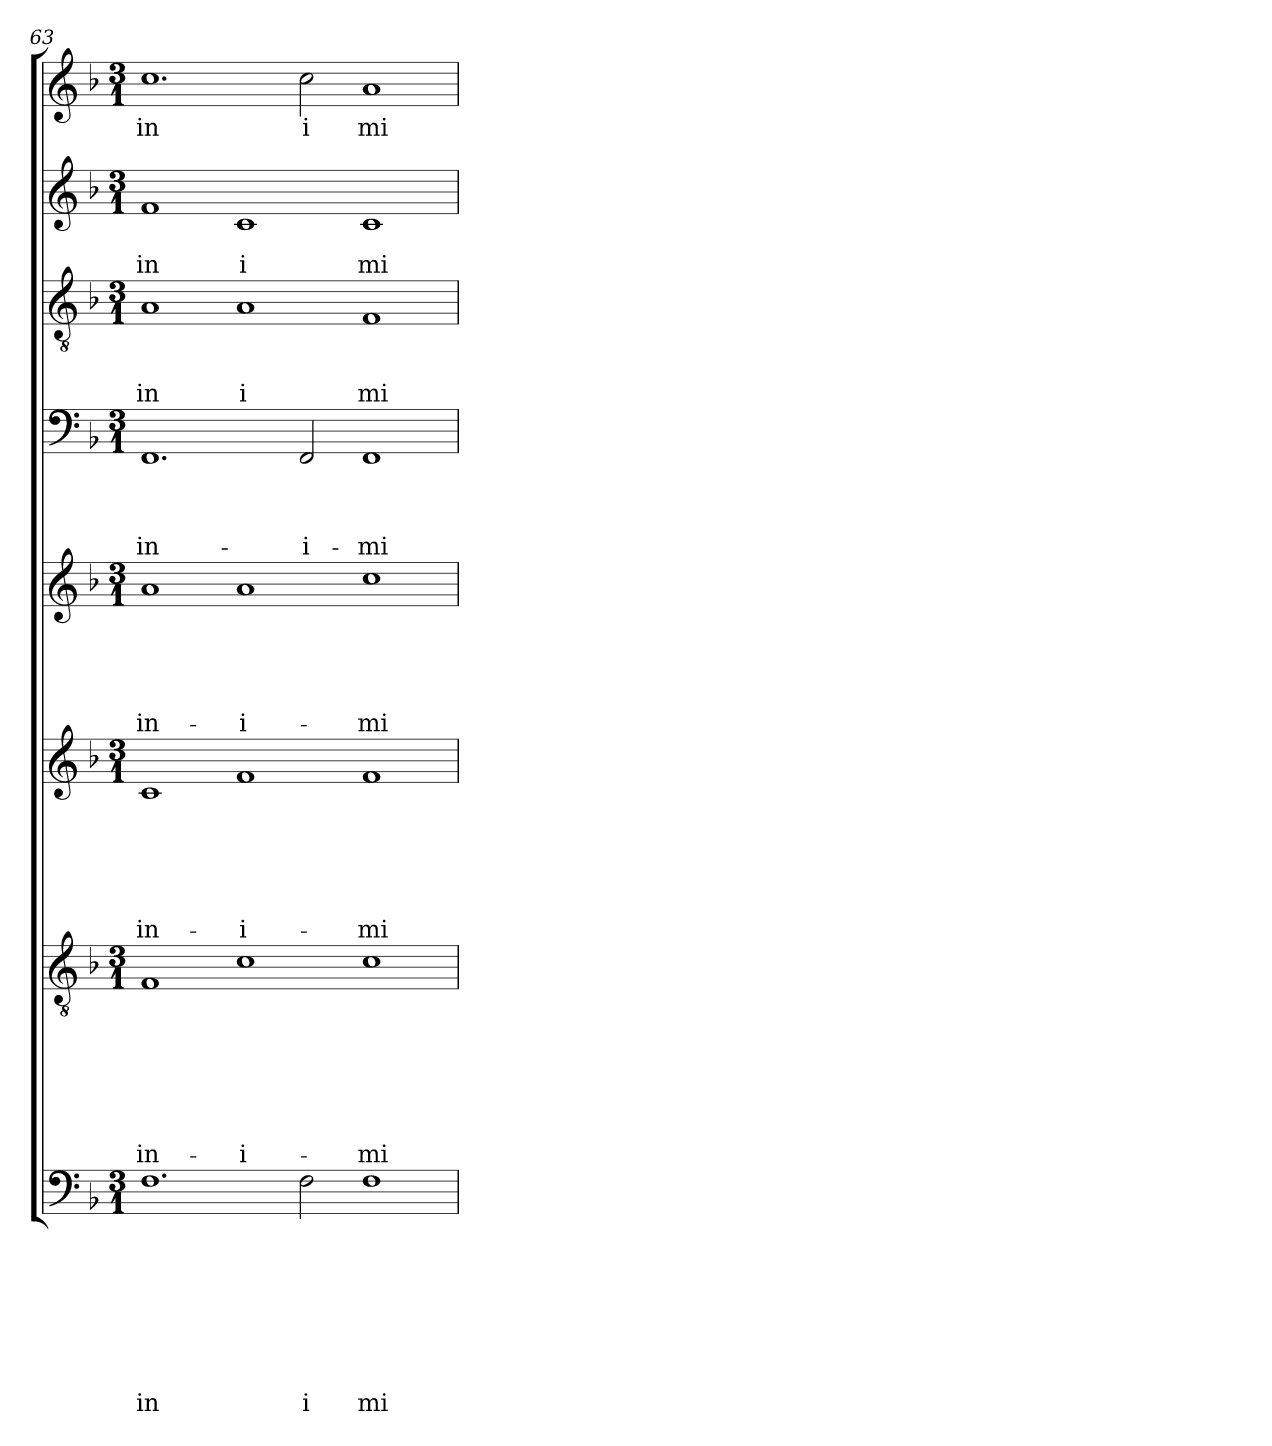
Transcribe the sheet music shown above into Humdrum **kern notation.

**kern	**text	**text	**text	**text	**text	**text	**text	**text	**kern	**text	**text	**text	**text	**text	**text	**text	**kern	**text	**text	**text	**text	**text	**text	**kern	**text	**text	**text	**text	**text	**kern	**text	**text	**text	**text	**kern	**text	**text	**text	**kern	**text	**text	**kern	**text
*part8	*part8	*part8	*part8	*part8	*part8	*part8	*part8	*part8	*part7	*part7	*part7	*part7	*part7	*part7	*part7	*part7	*part6	*part6	*part6	*part6	*part6	*part6	*part6	*part5	*part5	*part5	*part5	*part5	*part5	*part4	*part4	*part4	*part4	*part4	*part3	*part3	*part3	*part3	*part2	*part2	*part2	*part1	*part1
*staff8	*staff8	*staff8	*staff8	*staff8	*staff8	*staff8	*staff8	*staff8	*staff7	*staff7	*staff7	*staff7	*staff7	*staff7	*staff7	*staff7	*staff6	*staff6	*staff6	*staff6	*staff6	*staff6	*staff6	*staff5	*staff5	*staff5	*staff5	*staff5	*staff5	*staff4	*staff4	*staff4	*staff4	*staff4	*staff3	*staff3	*staff3	*staff3	*staff2	*staff2	*staff2	*staff1	*staff1
*clefF4	*	*	*	*	*	*	*	*	*clefGv2	*	*	*	*	*	*	*	*clefG2	*	*	*	*	*	*	*clefG2	*	*	*	*	*	*clefF4	*	*	*	*	*clefGv2	*	*	*	*clefG2	*	*	*clefG2	*
*k[b-]	*	*	*	*	*	*	*	*	*k[b-]	*	*	*	*	*	*	*	*k[b-]	*	*	*	*	*	*	*k[b-]	*	*	*	*	*	*k[b-]	*	*	*	*	*k[b-]	*	*	*	*k[b-]	*	*	*k[b-]	*
*F:	*	*	*	*	*	*	*	*	*F:	*	*	*	*	*	*	*	*F:	*	*	*	*	*	*	*F:	*	*	*	*	*	*F:	*	*	*	*	*F:	*	*	*	*F:	*	*	*F:	*
*M3/1	*	*	*	*	*	*	*	*	*M3/1	*	*	*	*	*	*	*	*M3/1	*	*	*	*	*	*	*M3/1	*	*	*	*	*	*M3/1	*	*	*	*	*M3/1	*	*	*	*M3/1	*	*	*M3/1	*
=63	=63	=63	=63	=63	=63	=63	=63	=63	=63	=63	=63	=63	=63	=63	=63	=63	=63	=63	=63	=63	=63	=63	=63	=63	=63	=63	=63	=63	=63	=63	=63	=63	=63	=63	=63	=63	=63	=63	=63	=63	=63	=63	=63
!	!	!	!	!	!	!	!	!LO:LY:b	!	!	!	!	!	!	!	!LO:LY:b	!	!	!	!	!	!	!LO:LY:b	!	!	!	!	!	!LO:LY:b	!	!	!	!	!LO:LY:b	!	!	!	!LO:LY:b	!	!	!LO:LY:b	!	!LO:LY:b
1.F	.	.	.	.	.	.	.	in	1F	.	.	.	.	.	.	in-	1c	.	.	.	.	.	in-	1a	.	.	.	.	in-	1.FF	.	.	.	in-	1A	.	.	in	1f	.	in	1.cc	in
!	!	!	!	!	!	!	!	!	!	!	!	!	!	!	!	!LO:LY:b	!	!	!	!	!	!	!LO:LY:b	!	!	!	!	!	!LO:LY:b	!	!	!	!	!	!	!	!	!LO:LY:b	!	!	!LO:LY:b	!	!
.	.	.	.	.	.	.	.	.	1c	.	.	.	.	.	.	-i-	1f	.	.	.	.	.	-i-	1a	.	.	.	.	-i-	.	.	.	.	.	1A	.	.	i	1c	.	i	.	.
!	!	!	!	!	!	!	!	!LO:LY:b	!	!	!	!	!	!	!	!	!	!	!	!	!	!	!	!	!	!	!	!	!	!	!	!	!	!LO:LY:b	!	!	!	!	!	!	!	!	!LO:LY:b
2F\	.	.	.	.	.	.	.	i	.	.	.	.	.	.	.	.	.	.	.	.	.	.	.	.	.	.	.	.	.	2FF/	.	.	.	-i-	.	.	.	.	.	.	.	2cc\	i
!	!	!	!	!	!	!	!	!LO:LY:b	!	!	!	!	!	!	!	!LO:LY:b	!	!	!	!	!	!	!LO:LY:b	!	!	!	!	!	!LO:LY:b	!	!	!	!	!LO:LY:b	!	!	!	!LO:LY:b	!	!	!LO:LY:b	!	!LO:LY:b
1F	.	.	.	.	.	.	.	mi	1c	.	.	.	.	.	.	-mi-	1f	.	.	.	.	.	-mi-	1cc	.	.	.	.	-mi-	1FF	.	.	.	-mi-	1F	.	.	mi	1c	.	mi	1a	mi
=	=	=	=	=	=	=	=	=	=	=	=	=	=	=	=	=	=	=	=	=	=	=	=	=	=	=	=	=	=	=	=	=	=	=	=	=	=	=	=	=	=	=	=
*-	*-	*-	*-	*-	*-	*-	*-	*-	*-	*-	*-	*-	*-	*-	*-	*-	*-	*-	*-	*-	*-	*-	*-	*-	*-	*-	*-	*-	*-	*-	*-	*-	*-	*-	*-	*-	*-	*-	*-	*-	*-	*-	*-
